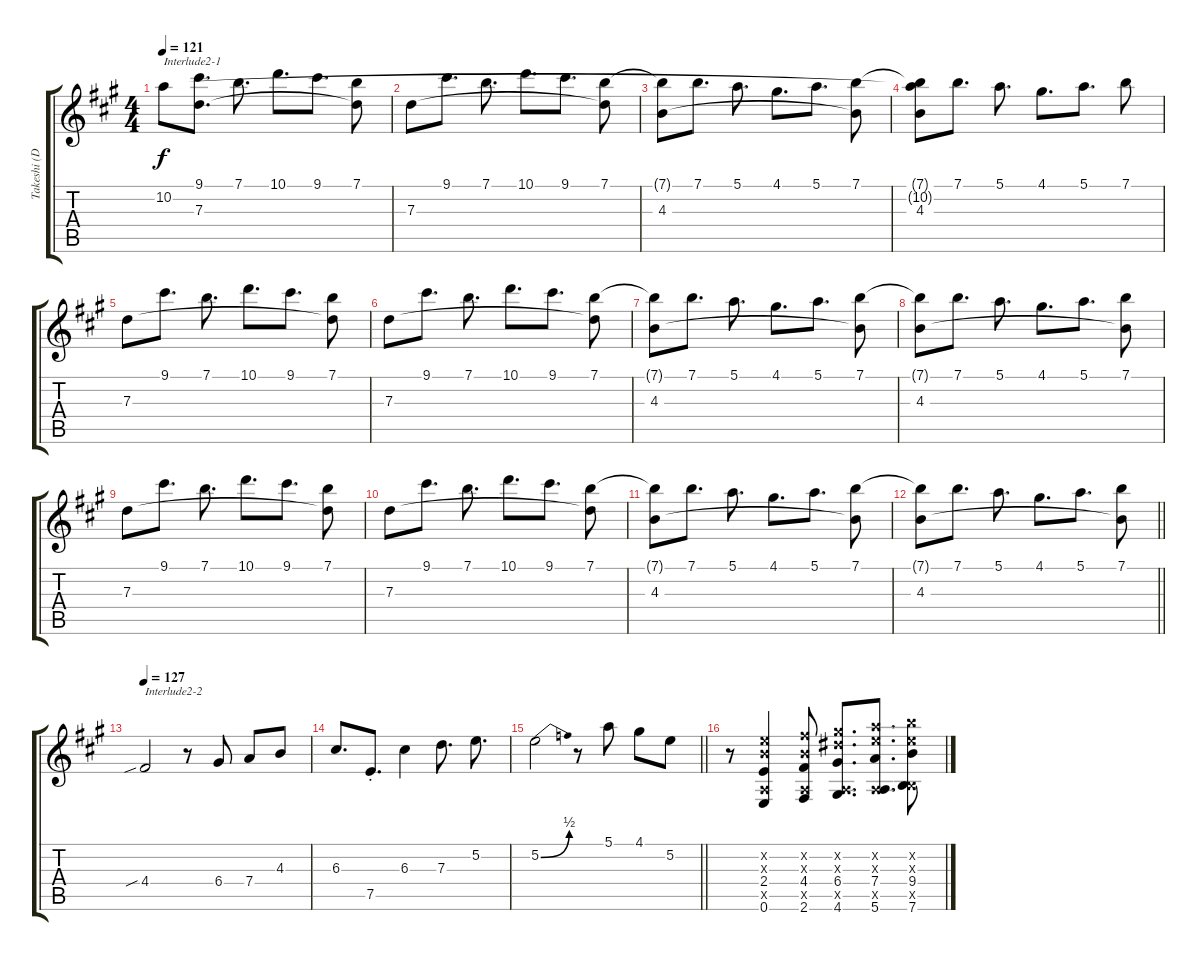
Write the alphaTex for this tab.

\track ("Takeshi (Depa) Miura" "Takeshi (D") {instrument acousticguitarsteel}
\staff {score tabs}
\tuning (E4 B3 G3 D3 A2 E2) {hide}
\ts (4 4)
\tempo 121
\clef g2
\ks a
10.2{t}.8{txt "Interlude2-1" dy f volume 16} (9.1 7.3).8{d} 7.1.8{d} 10.1.8{d} 9.1.8{d} (7.1 7.3{t}).8 |
7.3.8 9.1.8{d} 7.1.8{d} 10.1.8{d} 9.1.8{d} (7.1 7.3{t}).8 |
(7.1{t} 4.3).8 7.1.8{d} 5.1.8{d} 4.1.8{d} 5.1.8{d} (7.1 4.3{t}).8 |
(7.1{t} 10.2{t} 4.3).8 7.1.8{d} 5.1.8{d} 4.1.8{d} 5.1.8{d} 7.1.8 |
7.3.8{volume 16} 9.1.8{d} 7.1.8{d} 10.1.8{d} 9.1.8{d} (7.1 7.3{t}).8 |
7.3.8 9.1.8{d} 7.1.8{d} 10.1.8{d} 9.1.8{d} (7.1 7.3{t}).8 |
(7.1{t} 4.3).8 7.1.8{d} 5.1.8{d} 4.1.8{d} 5.1.8{d} (7.1 4.3{t}).8 |
(7.1{t} 4.3).8 7.1.8{d} 5.1.8{d} 4.1.8{d} 5.1.8{d} (7.1 4.3{t}).8 |
7.3.8{volume 16} 9.1.8{d} 7.1.8{d} 10.1.8{d} 9.1.8{d} (7.1 7.3{t}).8 |
7.3.8 9.1.8{d} 7.1.8{d} 10.1.8{d} 9.1.8{d} (7.1 7.3{t}).8 |
(7.1{t} 4.3).8 7.1.8{d} 5.1.8{d} 4.1.8{d} 5.1.8{d} (7.1 4.3{t}).8 |
\barLineRight lightlight
(7.1{t} 4.3).8 7.1.8{d} 5.1.8{d} 4.1.8{d} 5.1.8{d} (7.1 4.3{t}).8 |
\tempo 127
4.4{sib}.2{txt "Interlude2-2" volume 16} r.8 6.4.8 7.4.8 4.3.8 |
6.3.8{d} 7.5{st}.8{d} 6.3.4 7.3.8{d} 5.2.8{d} |
\barLineRight lightlight
5.2{be (bend 0 0 60 2)}.2 r.8 5.1.8 4.1.8 5.2.8 |
r.8{volume 16} (5.2{x} 4.3{x} 2.4 0.5{x} 0.6).4 (7.2{x} 4.3{x} 4.4 0.5{x} 2.6).8 (9.2{x} 8.3{x} 6.4 0.5{x} 4.6).8{d} (10.2{x} 9.3{x} 7.4 0.5{x} 5.6).8{d} (12.2{x} 9.3{x} 9.4 2.5{x} 7.6).8
